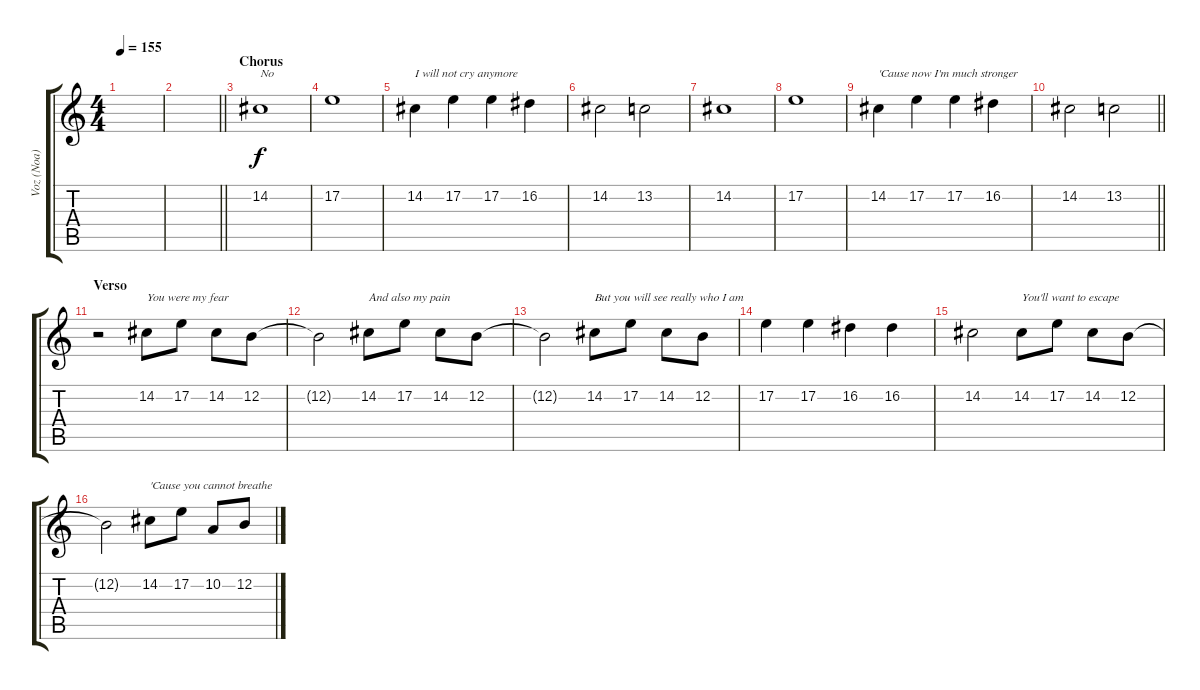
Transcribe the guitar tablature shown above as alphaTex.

\track ("Voz (Noa)" "Voz (Noa)") {instrument clarinet}
\staff {score tabs}
\tuning (E4 B3 G3 D3 A2 E2) {hide}
\ts (4 4)
\tempo 155
\clef g2
\ks c
|
\barLineRight lightlight
|
\section ("" "Chorus")
14.2.1{txt "No"} |
17.2.1 |
14.2.4{txt "I will not cry anymore"} 17.2.4 17.2.4 16.2.4 |
14.2.2 13.2.2 |
14.2.1 |
17.2.1 |
14.2.4{txt "'Cause now I'm much stronger"} 17.2.4 17.2.4 16.2.4 |
\barLineRight lightlight
14.2.2 13.2.2 |
\section ("" "Verso")
r.2 14.2.8{txt "You were my fear"} 17.2.8 14.2.8 12.2.8 |
12.2{t}.2 14.2.8{txt "And also my pain"} 17.2.8 14.2.8 12.2.8 |
12.2{t}.2 14.2.8{txt "But you will see really who I am"} 17.2.8 14.2.8 12.2.8 |
17.2.4 17.2.4 16.2.4 16.2.4 |
14.2.2 14.2.8{txt "You'll want to escape"} 17.2.8 14.2.8 12.2.8 |
12.2{t}.2 14.2.8{txt "'Cause you cannot breathe"} 17.2.8 10.2.8 12.2.8
